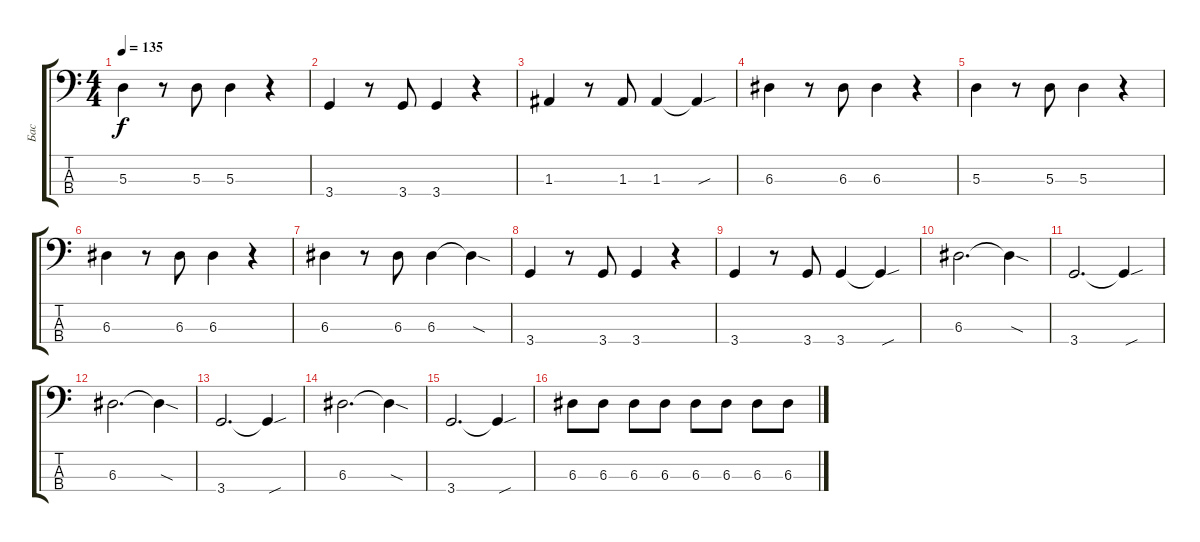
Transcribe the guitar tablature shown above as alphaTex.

\track ("Бас" "Бас") {instrument electricbassfinger}
\staff {score tabs}
\tuning (G2 D2 A1 E1) {hide}
\ts (4 4)
\tempo 135
\clef f4
\ks c
5.3.4{dy f} r.8 5.3.8 5.3.4 r.4 |
3.4.4 r.8 3.4.8 3.4.4 r.4 |
1.3.4 r.8 1.3.8 1.3.4 1.3{sou t}.4 |
6.3.4 r.8 6.3.8 6.3.4 r.4 |
5.3.4 r.8 5.3.8 5.3.4 r.4 |
6.3.4 r.8 6.3.8 6.3.4 r.4 |
6.3.4 r.8 6.3.8 6.3.4 6.3{sod t}.4 |
3.4.4 r.8 3.4.8 3.4.4 r.4 |
3.4.4 r.8 3.4.8 3.4.4 3.4{sou t}.4 |
6.3.2{d} 6.3{sod t}.4 |
3.4.2{d} 3.4{sou t}.4 |
6.3.2{d} 6.3{sod t}.4 |
3.4.2{d} 3.4{sou t}.4 |
6.3.2{d} 6.3{sod t}.4 |
3.4.2{d} 3.4{sou t}.4 |
6.3.8 6.3.8 6.3.8 6.3.8 6.3.8 6.3.8 6.3.8 6.3.8
